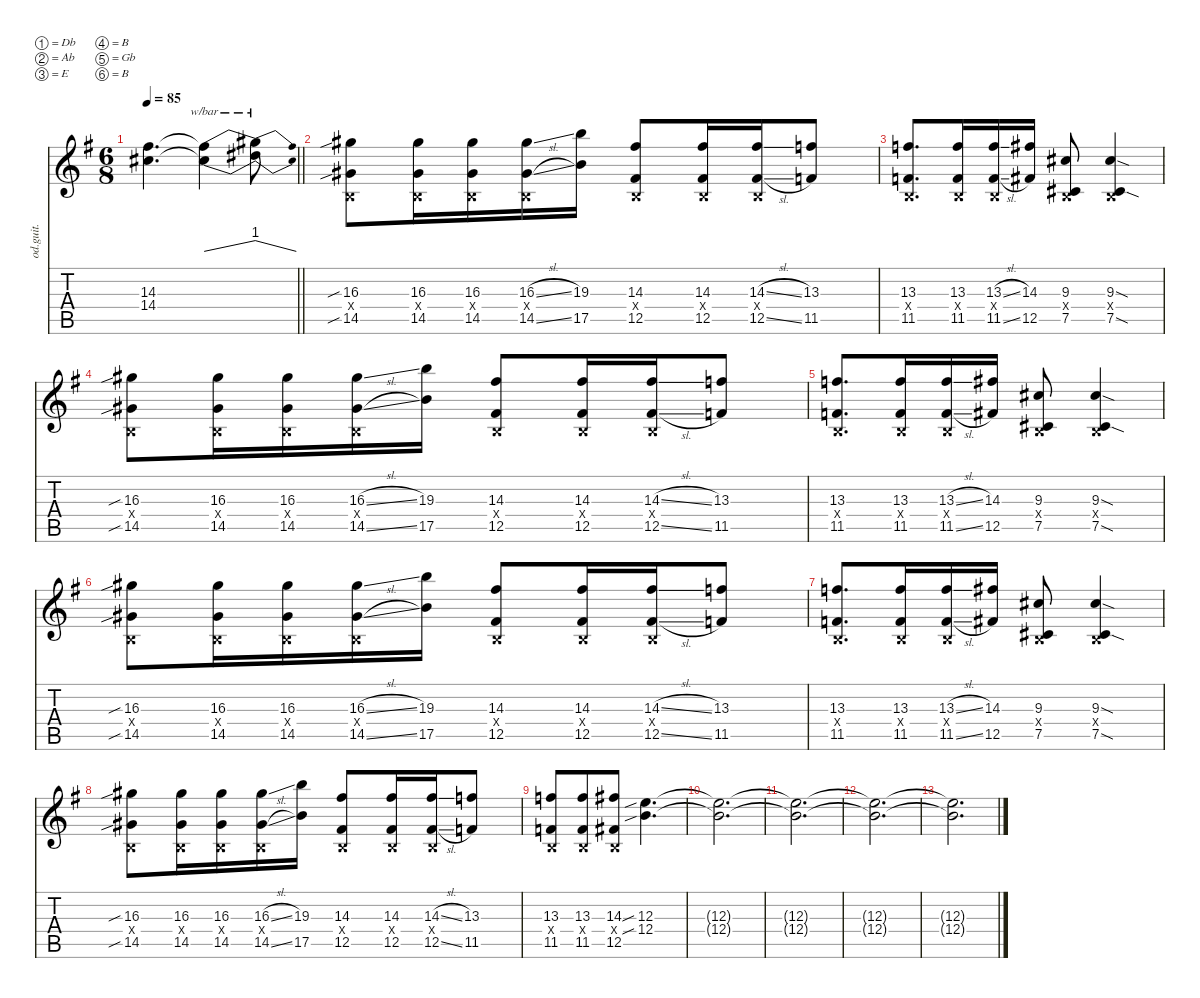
\defaultSystemsLayout 4
\hideDynamics
\bracketExtendMode nobrackets
\otherSystemsTrackNameOrientation horizontal
\track ("Guitar 2" "od.guit.") {instrument overdrivenguitar}
\staff {score tabs}
\tuning (Db4 Ab3 E3 B2 Gb2 B1)
\ts (6 8)
\tempo 85
\clef g2
\barLineRight lightlight
\ks eminor
(14.3{acc #} 14.4{acc #}).4{d dy f} (14.3{t acc #} 14.4{t acc #}).4{tbe (dive default 0 0 60 4)} (14.3{t} 14.4{t}).8{tbe (dive default 0 4 60 0)} |
(16.3{sib acc #} 0.4{x acc forcenatural} 14.5{sib acc #}).8 (16.3{acc #} 0.4{x acc forcenatural} 14.5{acc #}).16 (16.3{acc #} 0.4{x acc forcenatural} 14.5{acc #}).16 (16.3{sl acc #} 0.4{x acc forcenatural} 14.5{sl acc #}).16 (19.3{acc forcenatural} 17.5{acc forcenatural}).16 (14.3{acc #} 0.4{x acc forcenatural} 12.5{acc #}).8 (14.3{acc #} 0.4{x acc forcenatural} 12.5{acc #}).16 (14.3{sl acc #} 0.4{x acc forcenatural} 12.5{sl acc #}).16 (13.3{acc forcenatural} 11.5{acc forcenatural}).8 |
(13.3{acc forcenatural} 0.4{x acc forcenatural} 11.5{acc forcenatural}).8{d} (13.3{acc forcenatural} 0.4{x acc forcenatural} 11.5{acc forcenatural}).16 (13.3{sl acc forcenatural} 0.4{x acc forcenatural} 11.5{sl acc forcenatural}).16 (14.3{acc #} 12.5{acc #}).16 (9.3{acc #} 0.4{x acc forcenatural} 7.5{acc #}).8 (9.3{sod acc #} 0.4{x acc forcenatural} 7.5{sod acc #}).4 |
(16.3{sib acc #} 0.4{x acc forcenatural} 14.5{sib acc #}).8 (16.3{acc #} 0.4{x acc forcenatural} 14.5{acc #}).16 (16.3{acc #} 0.4{x acc forcenatural} 14.5{acc #}).16 (16.3{sl acc #} 0.4{x acc forcenatural} 14.5{sl acc #}).16 (19.3{acc forcenatural} 17.5{acc forcenatural}).16 (14.3{acc #} 0.4{x acc forcenatural} 12.5{acc #}).8 (14.3{acc #} 0.4{x acc forcenatural} 12.5{acc #}).16 (14.3{sl acc #} 0.4{x acc forcenatural} 12.5{sl acc #}).16 (13.3{acc forcenatural} 11.5{acc forcenatural}).8 |
(13.3{acc forcenatural} 0.4{x acc forcenatural} 11.5{acc forcenatural}).8{d} (13.3{acc forcenatural} 0.4{x acc forcenatural} 11.5{acc forcenatural}).16 (13.3{sl acc forcenatural} 0.4{x acc forcenatural} 11.5{sl acc forcenatural}).16 (14.3{acc #} 12.5{acc #}).16 (9.3{acc #} 0.4{x acc forcenatural} 7.5{acc #}).8 (9.3{sod acc #} 0.4{x acc forcenatural} 7.5{sod acc #}).4 |
(16.3{sib acc #} 0.4{x acc forcenatural} 14.5{sib acc #}).8 (16.3{acc #} 0.4{x acc forcenatural} 14.5{acc #}).16 (16.3{acc #} 0.4{x acc forcenatural} 14.5{acc #}).16 (16.3{sl acc #} 0.4{x acc forcenatural} 14.5{sl acc #}).16 (19.3{acc forcenatural} 17.5{acc forcenatural}).16 (14.3{acc #} 0.4{x acc forcenatural} 12.5{acc #}).8 (14.3{acc #} 0.4{x acc forcenatural} 12.5{acc #}).16 (14.3{sl acc #} 0.4{x acc forcenatural} 12.5{sl acc #}).16 (13.3{acc forcenatural} 11.5{acc forcenatural}).8 |
(13.3{acc forcenatural} 0.4{x acc forcenatural} 11.5{acc forcenatural}).8{d} (13.3{acc forcenatural} 0.4{x acc forcenatural} 11.5{acc forcenatural}).16 (13.3{sl acc forcenatural} 0.4{x acc forcenatural} 11.5{sl acc forcenatural}).16 (14.3{acc #} 12.5{acc #}).16 (9.3{acc #} 0.4{x acc forcenatural} 7.5{acc #}).8 (9.3{sod acc #} 0.4{x acc forcenatural} 7.5{sod acc #}).4 |
(16.3{sib acc #} 0.4{x acc forcenatural} 14.5{sib acc #}).8 (16.3{acc #} 0.4{x acc forcenatural} 14.5{acc #}).16 (16.3{acc #} 0.4{x acc forcenatural} 14.5{acc #}).16 (16.3{sl acc #} 0.4{x acc forcenatural} 14.5{sl acc #}).16 (19.3{acc forcenatural} 17.5{acc forcenatural}).16 (14.3{acc #} 0.4{x acc forcenatural} 12.5{acc #}).8 (14.3{acc #} 0.4{x acc forcenatural} 12.5{acc #}).16 (14.3{sl acc #} 0.4{x acc forcenatural} 12.5{sl acc #}).16 (13.3{acc forcenatural} 11.5{acc forcenatural}).8 |
(13.3{acc forcenatural} 0.4{x acc forcenatural} 11.5{acc forcenatural}).8 (13.3{acc forcenatural} 0.4{x acc forcenatural} 11.5{acc forcenatural}).8 (14.3{acc #} 0.4{x acc forcenatural} 12.5{acc #}).8 (12.3{sib acc forcenatural} 12.4{sib acc forcenatural}).4{d} |
(12.3{t acc forcenatural} 12.4{t acc forcenatural}).2{d} |
(12.3{t acc forcenatural} 12.4{t acc forcenatural}).2{d} |
(12.3{t acc forcenatural} 12.4{t acc forcenatural}).2{d} |
(12.3{t acc forcenatural} 12.4{t acc forcenatural}).2{d}
